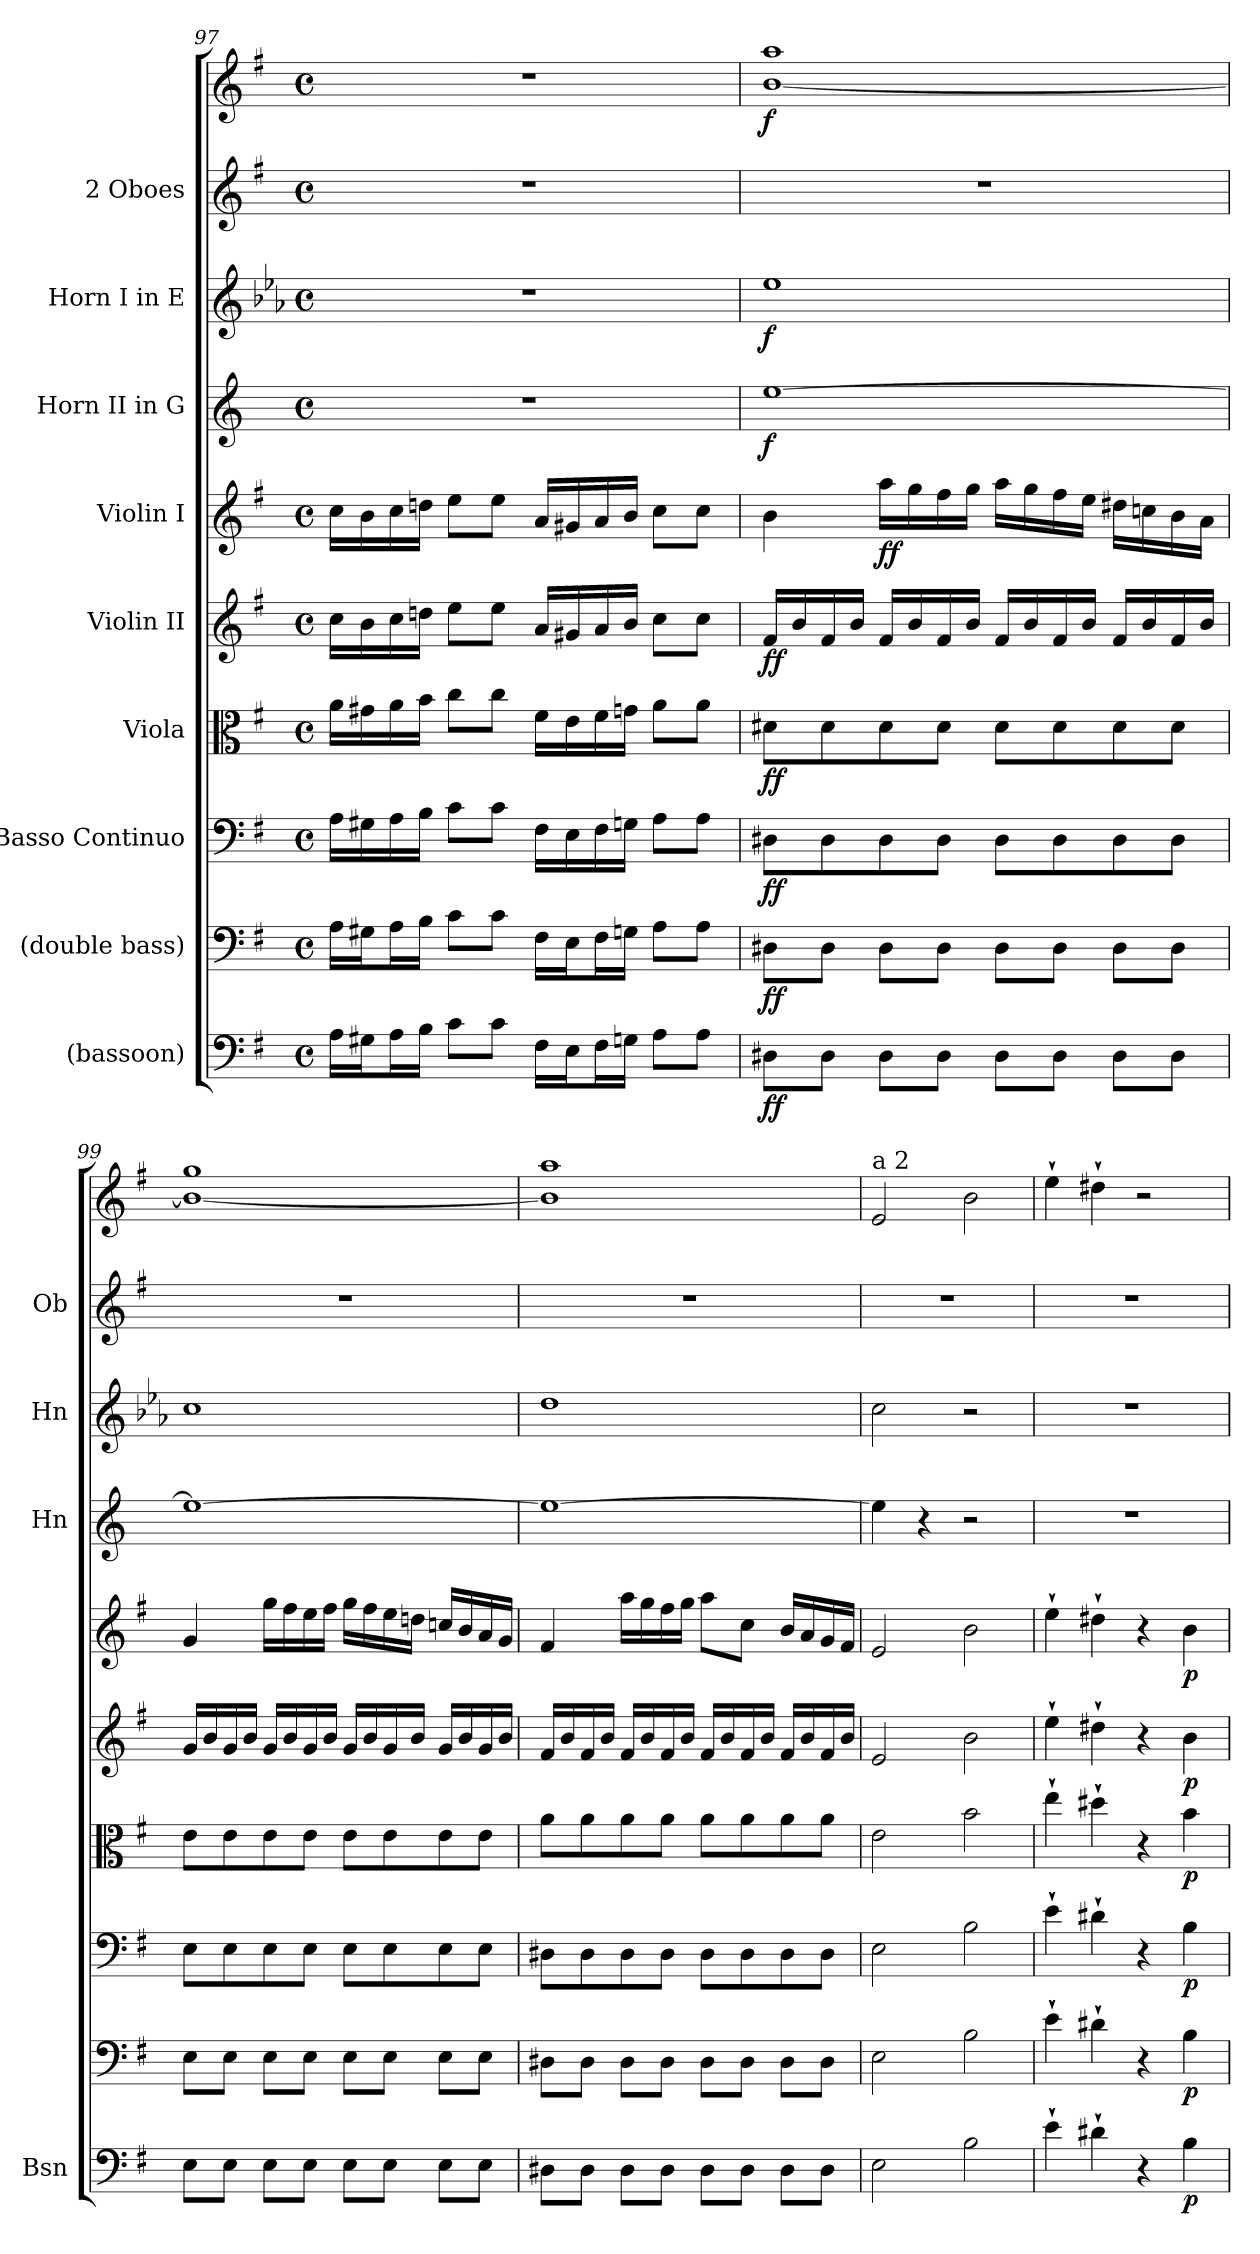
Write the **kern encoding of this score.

**kern	**dynam	**kern	**dynam	**kern	**dynam	**kern	**dynam	**kern	**dynam	**kern	**dynam	**kern	**dynam	**kern	**dynam	**kern	**kern	**dynam
*part9	*part9	*part8	*part8	*part7	*part7	*part6	*part6	*part5	*part5	*part4	*part4	*part3	*part3	*part2	*part2	*part1	*part1	*part1
*staff10	*staff10	*staff9	*staff9	*staff8	*staff8	*staff7	*staff7	*staff6	*staff6	*staff5	*staff5	*staff4	*staff4	*staff3	*staff3	*staff2	*staff1	*staff1/2
*I"(bassoon)	*	*I"(double bass)	*	*I"Basso Continuo	*	*I"Viola	*	*I"Violin II	*	*I"Violin I	*	*I"Horn II in G	*	*I"Horn I in E	*	*I"2 Oboes	*	*
*I'Bsn	*	*	*	*	*	*	*	*	*	*	*	*I'Hn	*	*I'Hn	*	*I'Ob	*	*
*clefF4	*	*clefF4	*	*clefF4	*	*clefC3	*	*clefG2	*	*clefG2	*	*clefG2	*	*clefG2	*	*clefG2	*clefG2	*
*	*	*ITrd7c12	*	*	*	*	*	*	*	*	*	*ITrd3c5	*	*ITrd5c8	*	*	*	*
*k[f#]	*	*k[f#]	*	*k[f#]	*	*k[f#]	*	*k[f#]	*	*k[f#]	*	*k[f#]	*	*k[f#]	*	*k[f#]	*k[f#]	*
*M4/4	*	*M4/4	*	*M4/4	*	*M4/4	*	*M4/4	*	*M4/4	*	*M4/4	*	*M4/4	*	*M4/4	*M4/4	*
*met(c)	*	*met(c)	*	*met(c)	*	*met(c)	*	*met(c)	*	*met(c)	*	*met(c)	*	*met(c)	*	*met(c)	*met(c)	*
=97	=97	=97	=97	=97	=97	=97	=97	=97	=97	=97	=97	=97	=97	=97	=97	=97	=97	=97
16A\LL	.	16AA\LL	.	16A\LL	.	16a\LL	.	16cc\LL	.	16cc\LL	.	1r	.	1r	.	1r	1r	.
16G#X\J	.	16GG#X\J	.	16G#X\	.	16g#X\	.	16b\	.	16b\	.	.	.	.	.	.	.	.
16A\L	.	16AA\L	.	16A\	.	16a\	.	16cc\	.	16cc\	.	.	.	.	.	.	.	.
16B\JJ	.	16BB\JJ	.	16B\JJ	.	16b\JJ	.	16ddn\JJ	.	16ddn\JJ	.	.	.	.	.	.	.	.
8c\L	.	8C\L	.	8c\L	.	8cc\L	.	8ee\L	.	8ee\L	.	.	.	.	.	.	.	.
8c\J	.	8C\J	.	8c\J	.	8cc\J	.	8ee\J	.	8ee\J	.	.	.	.	.	.	.	.
16F#\LL	.	16FF#\LL	.	16F#\LL	.	16f#\LL	.	16a/LL	.	16a/LL	.	.	.	.	.	.	.	.
16E\J	.	16EE\J	.	16E\	.	16e\	.	16g#X/	.	16g#X/	.	.	.	.	.	.	.	.
16F#\L	.	16FF#\L	.	16F#\	.	16f#\	.	16a/	.	16a/	.	.	.	.	.	.	.	.
16Gn\JJ	.	16GGn\JJ	.	16Gn\JJ	.	16gn\JJ	.	16b/JJ	.	16b/JJ	.	.	.	.	.	.	.	.
8A\L	.	8AA\L	.	8A\L	.	8a\L	.	8cc\L	.	8cc\L	.	.	.	.	.	.	.	.
8A\J	.	8AA\J	.	8A\J	.	8a\J	.	8cc\J	.	8cc\J	.	.	.	.	.	.	.	.
=98	=98	=98	=98	=98	=98	=98	=98	=98	=98	=98	=98	=98	=98	=98	=98	=98	=98	=98
!	!LO:DY:b	!	!LO:DY:b	!	!LO:DY:b	!	!LO:DY:b	!	!LO:DY:b	!	!	!	!LO:DY:b	!	!LO:DY:b	!	!	!LO:DY:b
8D#X\L	ff	8DD#X\L	ff	8D#X\L	ff	8d#X\L	ff	16f#/LL	ff	4b\	.	[1b	f	1g	f	1r	[1b 1aa	f
.	.	.	.	.	.	.	.	16b/	.	.	.	.	.	.	.	.	.	.
8D#\J	.	8DD#\J	.	8D#\	.	8d#\	.	16f#/	.	.	.	.	.	.	.	.	.	.
.	.	.	.	.	.	.	.	16b/JJ	.	.	.	.	.	.	.	.	.	.
!	!	!	!	!	!	!	!	!	!	!	!LO:DY:b	!	!	!	!	!	!	!
8D#\L	.	8DD#\L	.	8D#\	.	8d#\	.	16f#/LL	.	16aa\LL	ff	.	.	.	.	.	.	.
.	.	.	.	.	.	.	.	16b/	.	16gg\	.	.	.	.	.	.	.	.
8D#\J	.	8DD#\J	.	8D#\J	.	8d#\J	.	16f#/	.	16ff#\	.	.	.	.	.	.	.	.
.	.	.	.	.	.	.	.	16b/JJ	.	16gg\JJ	.	.	.	.	.	.	.	.
8D#\L	.	8DD#\L	.	8D#\L	.	8d#\L	.	16f#/LL	.	16aa\LL	.	.	.	.	.	.	.	.
.	.	.	.	.	.	.	.	16b/	.	16gg\	.	.	.	.	.	.	.	.
8D#\J	.	8DD#\J	.	8D#\	.	8d#\	.	16f#/	.	16ff#\	.	.	.	.	.	.	.	.
.	.	.	.	.	.	.	.	16b/JJ	.	16ee\JJ	.	.	.	.	.	.	.	.
8D#\L	.	8DD#\L	.	8D#\	.	8d#\	.	16f#/LL	.	16dd#X\LL	.	.	.	.	.	.	.	.
.	.	.	.	.	.	.	.	16b/	.	16ccn\	.	.	.	.	.	.	.	.
8D#\J	.	8DD#\J	.	8D#\J	.	8d#\J	.	16f#/	.	16b\	.	.	.	.	.	.	.	.
.	.	.	.	.	.	.	.	16b/JJ	.	16a\JJ	.	.	.	.	.	.	.	.
!!LO:PB:g=z
=99	=99	=99	=99	=99	=99	=99	=99	=99	=99	=99	=99	=99	=99	=99	=99	=99	=99	=99
8E\L	.	8EE\L	.	8E\L	.	8e\L	.	16g/LL	.	4g/	.	1b_	.	1e	.	1r	1b_ 1gg	.
.	.	.	.	.	.	.	.	16b/	.	.	.	.	.	.	.	.	.	.
8E\J	.	8EE\J	.	8E\	.	8e\	.	16g/	.	.	.	.	.	.	.	.	.	.
.	.	.	.	.	.	.	.	16b/JJ	.	.	.	.	.	.	.	.	.	.
8E\L	.	8EE\L	.	8E\	.	8e\	.	16g/LL	.	16gg\LL	.	.	.	.	.	.	.	.
.	.	.	.	.	.	.	.	16b/	.	16ff#\	.	.	.	.	.	.	.	.
8E\J	.	8EE\J	.	8E\J	.	8e\J	.	16g/	.	16ee\	.	.	.	.	.	.	.	.
.	.	.	.	.	.	.	.	16b/JJ	.	16ff#\JJ	.	.	.	.	.	.	.	.
8E\L	.	8EE\L	.	8E\L	.	8e\L	.	16g/LL	.	16gg\LL	.	.	.	.	.	.	.	.
.	.	.	.	.	.	.	.	16b/	.	16ff#\	.	.	.	.	.	.	.	.
8E\J	.	8EE\J	.	8E\	.	8e\	.	16g/	.	16ee\	.	.	.	.	.	.	.	.
.	.	.	.	.	.	.	.	16b/JJ	.	16ddn\JJ	.	.	.	.	.	.	.	.
8E\L	.	8EE\L	.	8E\	.	8e\	.	16g/LL	.	16ccn/LL	.	.	.	.	.	.	.	.
.	.	.	.	.	.	.	.	16b/	.	16b/	.	.	.	.	.	.	.	.
8E\J	.	8EE\J	.	8E\J	.	8e\J	.	16g/	.	16a/	.	.	.	.	.	.	.	.
.	.	.	.	.	.	.	.	16b/JJ	.	16g/JJ	.	.	.	.	.	.	.	.
=100	=100	=100	=100	=100	=100	=100	=100	=100	=100	=100	=100	=100	=100	=100	=100	=100	=100	=100
8D#X\L	.	8DD#X\L	.	8D#X\L	.	8a\L	.	16f#/LL	.	4f#/	.	1b_	.	1f#	.	1r	1b] 1aa	.
.	.	.	.	.	.	.	.	16b/	.	.	.	.	.	.	.	.	.	.
8D#\J	.	8DD#\J	.	8D#\	.	8a\	.	16f#/	.	.	.	.	.	.	.	.	.	.
.	.	.	.	.	.	.	.	16b/JJ	.	.	.	.	.	.	.	.	.	.
8D#\L	.	8DD#\L	.	8D#\	.	8a\	.	16f#/LL	.	16aa\LL	.	.	.	.	.	.	.	.
.	.	.	.	.	.	.	.	16b/	.	16gg\	.	.	.	.	.	.	.	.
8D#\J	.	8DD#\J	.	8D#\J	.	8a\J	.	16f#/	.	16ff#\	.	.	.	.	.	.	.	.
.	.	.	.	.	.	.	.	16b/JJ	.	16gg\JJ	.	.	.	.	.	.	.	.
8D#\L	.	8DD#\L	.	8D#\L	.	8a\L	.	16f#/LL	.	8aa\L	.	.	.	.	.	.	.	.
.	.	.	.	.	.	.	.	16b/	.	.	.	.	.	.	.	.	.	.
8D#\J	.	8DD#\J	.	8D#\	.	8a\	.	16f#/	.	8cc\J	.	.	.	.	.	.	.	.
.	.	.	.	.	.	.	.	16b/JJ	.	.	.	.	.	.	.	.	.	.
8D#\L	.	8DD#\L	.	8D#\	.	8a\	.	16f#/LL	.	16b/LL	.	.	.	.	.	.	.	.
.	.	.	.	.	.	.	.	16b/	.	16a/	.	.	.	.	.	.	.	.
8D#\J	.	8DD#\J	.	8D#\J	.	8a\J	.	16f#/	.	16g/	.	.	.	.	.	.	.	.
.	.	.	.	.	.	.	.	16b/JJ	.	16f#/JJ	.	.	.	.	.	.	.	.
=101	=101	=101	=101	=101	=101	=101	=101	=101	=101	=101	=101	=101	=101	=101	=101	=101	=101	=101
!	!	!	!	!	!	!	!	!	!	!	!	!	!	!	!	!	!LO:TX:a:t=a 2	!
2E\	.	2EE\	.	2E\	.	2e\	.	2e/	.	2e/	.	4b\]	.	2e\	.	1r	2e/	.
.	.	.	.	.	.	.	.	.	.	.	.	4r	.	.	.	.	.	.
2B\	.	2BB\	.	2B\	.	2b\	.	2b\	.	2b\	.	2r	.	2r	.	.	2b\	.
=102	=102	=102	=102	=102	=102	=102	=102	=102	=102	=102	=102	=102	=102	=102	=102	=102	=102	=102
4e`\	.	4E`\	.	4e`\	.	4ee`\	.	4ee`\	.	4ee`\	.	1r	.	1r	.	1r	4ee`\	.
4d#X`\	.	4D#X`\	.	4d#X`\	.	4dd#X`\	.	4dd#X`\	.	4dd#X`\	.	.	.	.	.	.	4dd#X`\	.
4r	.	4r	.	4r	.	4r	.	4r	.	4r	.	.	.	.	.	.	2r	.
!	!LO:DY:b	!	!LO:DY:b	!	!LO:DY:b	!	!LO:DY:b	!	!LO:DY:b	!	!LO:DY:b	!	!	!	!	!	!	!
4B\	p	4BB\	p	4B\	p	4b\	p	4b\	p	4b\	p	.	.	.	.	.	.	.
=	=	=	=	=	=	=	=	=	=	=	=	=	=	=	=	=	=	=
*-	*-	*-	*-	*-	*-	*-	*-	*-	*-	*-	*-	*-	*-	*-	*-	*-	*-	*-
